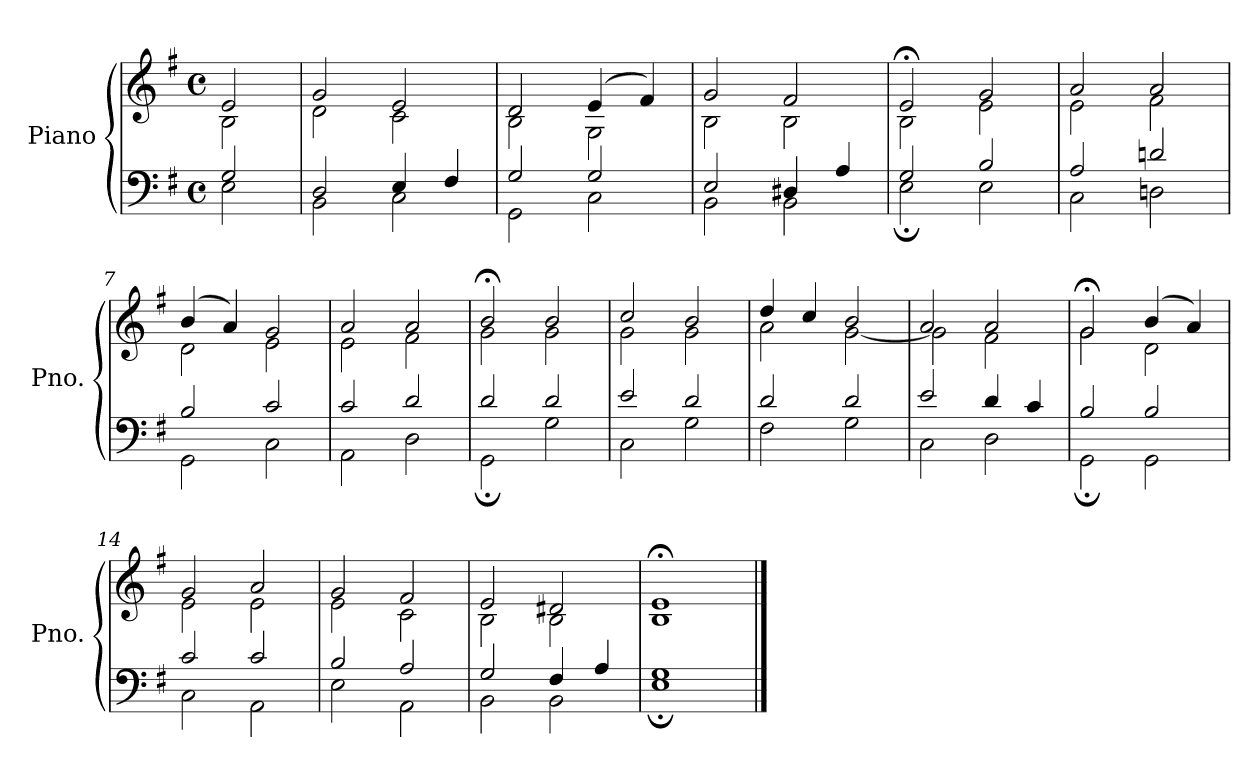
**kern	**kern
*part1	*part1
*staff2	*staff1
*I"Piano	*
*I'Pno.	*
*clefF4	*clefG2
*k[f#]	*k[f#]
*M4/4	*M4/4
*met(c)	*met(c)
=1	=1
*^	*^
2G/	2E\	2e/	2B\
=2	=2	=2	=2
2D/	2BB\	2g/	2d\
4E/	2C\	2e/	2c\
4F#/	.	.	.
=3	=3	=3	=3
2G/	2GG\	2d/	2B\
2G/	2C\	(4e/	2G\
.	.	4f#/)	.
=4	=4	=4	=4
2E/	2BB\	2g/	2B\
4D#X/	2BB\	2f#/	2B\
4A/	.	.	.
=5	=5	=5	=5
2G/	2E;\	2e;</	2B\
2B/	2E\	2g/	2e\
=6	=6	=6	=6
2A/	2C\	2a/	2e\
2dn/	2Dn\	2a/	2f#\
=7	=7	=7	=7
2B/	2GG\	(4b/	2d\
.	.	4a/)	.
2c/	2C\	2g/	2e\
=8	=8	=8	=8
2c/	2AA\	2a/	2e\
2d/	2D\	2a/	2f#\
=9	=9	=9	=9
2d/	2GG;\	2b;</	2g\
2d/	2G\	2b/	2g\
!!LO:LB:g=z	!!
=10	=10	=10	=10
2e/	2C\	2cc/	2g\
2d/	2G\	2b/	2g\
=11	=11	=11	=11
2d/	2F#\	4dd/	2a\
.	.	4cc/	.
2d/	2G\	2b/	[2g\
=12	=12	=12	=12
2e/	2C\	2a/	2g\]
4d/	2D\	2a/	2f#\
4c/	.	.	.
=13	=13	=13	=13
2B/	2GG;\	2g;</	2g\
2B/	2GG\	(4b/	2d\
.	.	4a/)	.
=14	=14	=14	=14
2c/	2C\	2g/	2e\
2c/	2AA\	2a/	2e\
=15	=15	=15	=15
2B/	2E\	2g/	2e\
2A/	2AA\	2f#/	2c\
=16	=16	=16	=16
2G/	2BB\	2e/	2B\
4F#/	2BB\	2d#X/	2B\
4A/	.	.	.
=17	=17	=17	=17
1G	1E;	1e;<	1B
*v	*v	*	*
*	*v	*v
==	==
*-	*-
